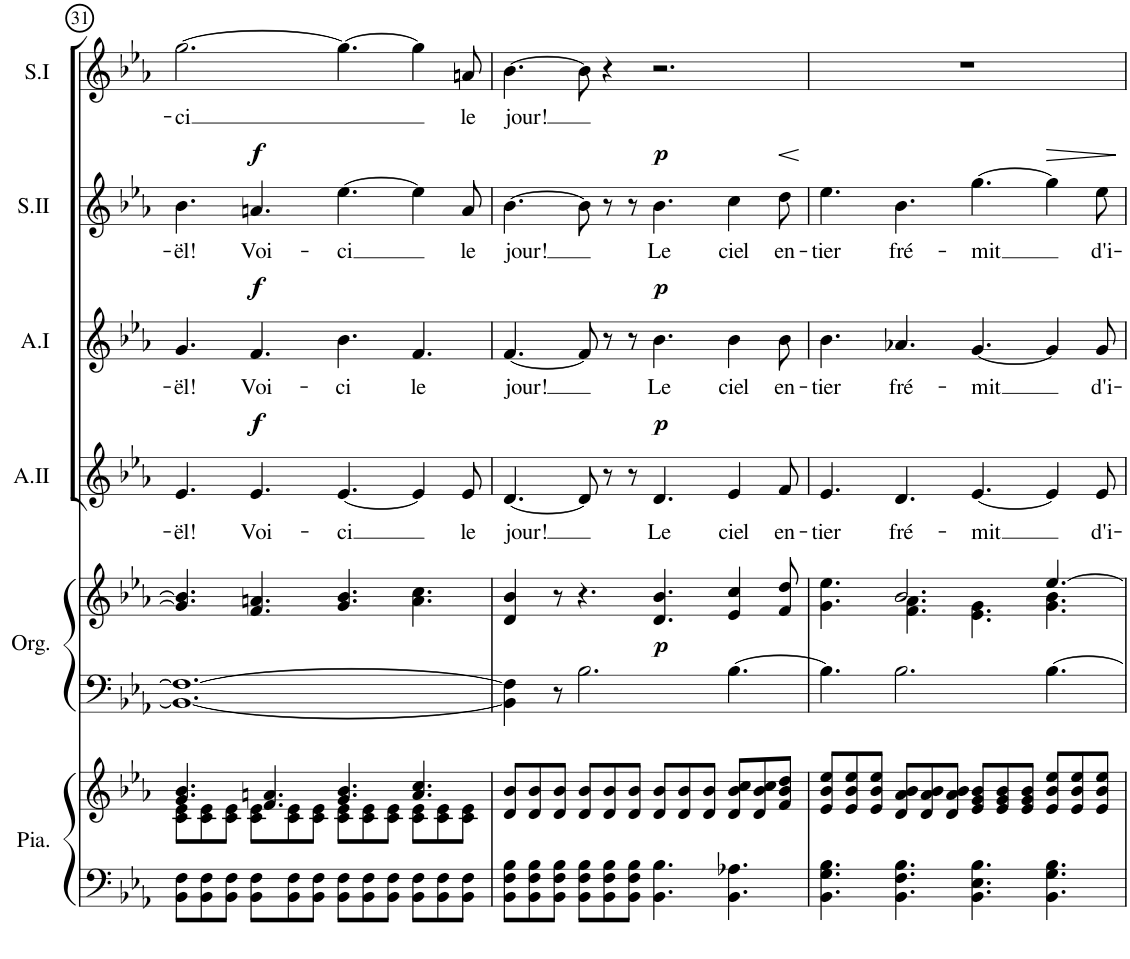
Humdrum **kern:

**kern	**kern	**kern	**kern	**dynam	**kern	**text	**dynam	**kern	**text	**dynam	**kern	**text	**dynam	**kern	**text
*part6	*part6	*part5	*part5	*part5	*part4	*part4	*part4	*part3	*part3	*part3	*part2	*part2	*part2	*part1	*part1
*staff8	*staff7	*staff6	*staff5	*staff5/6	*staff4	*staff4	*staff4	*staff3	*staff3	*staff3	*staff2	*staff2	*staff2	*staff1	*staff1
*I"Piano	*	*I"Orgue	*	*	*I"Alto II	*	*	*I"Alto I	*	*	*I"Soprano II	*	*	*I"Soprano I	*
*I'Pia.	*	*I'Org.	*	*	*I'A.II	*	*	*I'A.I	*	*	*I'S.II	*	*	*I'S.I	*
!!LO:PB:g=z
*clefF4	*clefG2	*clefF4	*clefG2	*	*clefG2	*	*	*clefG2	*	*	*clefG2	*	*	*clefG2	*
*k[b-e-a-]	*k[b-e-a-]	*k[b-e-a-]	*k[b-e-a-]	*	*k[b-e-a-]	*	*	*k[b-e-a-]	*	*	*k[b-e-a-]	*	*	*k[b-e-a-]	*
*M12/8	*M12/8	*M12/8	*M12/8	*	*M12/8	*	*	*M12/8	*	*	*M12/8	*	*	*M12/8	*
=31	=31	=31	=31	=31	=31	=31	=31	=31	=31	=31	=31	=31	=31	=31	=31
*	*^	*	*	*	*	*	*	*	*	*	*	*	*	*	*
!	!	!	!	!	!	!	!LO:LY:b	!	!	!LO:LY:b	!	!	!LO:LY:b	!	!	!LO:LY:b
8BB-\ 8F\L	4.g/ 4.b-/	8c\ 8e-\L	1.BB-_ 1.F_	4.g/] 4.b-/]	.	4.e-/	-ël!	.	4.g/	-ël!	.	4.b-\	-ël!	.	[2.gg\	-ci
8BB-\ 8F\	.	8c\ 8e-\	.	.	.	.	.	.	.	.	.	.	.	.	.	.
8BB-\ 8F\J	.	8c\ 8e-\J	.	.	.	.	.	.	.	.	.	.	.	.	.	.
!	!	!	!	!	!	!	!LO:LY:b	!LO:DY:a	!	!LO:LY:b	!LO:DY:a	!	!LO:LY:b	!LO:DY:a	!	!
8BB-\ 8F\L	4.f/ 4.an/	8c\ 8e-\L	.	4.f/ 4.an/	.	4.e-/	Voi-	f	4.f/	Voi-	f	4.an/	Voi-	f	.	.
8BB-\ 8F\	.	8c\ 8e-\	.	.	.	.	.	.	.	.	.	.	.	.	.	.
8BB-\ 8F\J	.	8c\ 8e-\J	.	.	.	.	.	.	.	.	.	.	.	.	.	.
!	!	!	!	!	!	!	!LO:LY:b	!	!	!LO:LY:b	!	!	!LO:LY:b	!	!	!
8BB-\ 8F\L	4.g/ 4.b-/	8c\ 8e-\L	.	4.g/ 4.b-/	.	[4.e-/	-ci	.	4.b-\	-ci	.	[4.ee-\	-ci	.	4.gg\_	.
8BB-\ 8F\	.	8c\ 8e-\	.	.	.	.	.	.	.	.	.	.	.	.	.	.
8BB-\ 8F\J	.	8c\ 8e-\J	.	.	.	.	.	.	.	.	.	.	.	.	.	.
!	!	!	!	!	!	!	!	!	!	!LO:LY:b	!	!	!	!	!	!
8BB-\ 8F\L	4.a/ 4.cc/	8c\ 8e-\L	.	4.a\ 4.cc\	.	4e-/]	.	.	4.f/	le	.	4ee-\]	.	.	4gg\]	.
8BB-\ 8F\	.	8c\ 8e-\	.	.	.	.	.	.	.	.	.	.	.	.	.	.
!	!	!	!	!	!	!	!LO:LY:b	!	!	!	!	!	!LO:LY:b	!	!	!LO:LY:b
8BB-\ 8F\J	.	8c\ 8e-\J	.	.	.	8e-/	le	.	.	.	.	8a/	le	.	8an/	le
=32	=32	=32	=32	=32	=32	=32	=32	=32	=32	=32	=32	=32	=32	=32	=32	=32
!	!	!	!	!	!	!	!LO:LY:b	!	!	!LO:LY:b	!	!	!LO:LY:b	!	!	!LO:LY:b
*	*v	*v	*	*	*	*	*	*	*	*	*	*	*	*	*	*
8BB-\ 8F\ 8B-\L	8d/ 8b-/L	4BB-\] 4F\]	4d/ 4b-/	.	[4.d/	jour!	.	[4.f/	jour!	.	[4.b-\	jour!	.	[4.b-\	jour!
8BB-\ 8F\ 8B-\	8d/ 8b-/	.	.	.	.	.	.	.	.	.	.	.	.	.	.
8BB-\ 8F\ 8B-\J	8d/ 8b-/J	8r	8r	.	.	.	.	.	.	.	.	.	.	.	.
8BB-\ 8F\ 8B-\L	8d/ 8b-/L	2.B-\	4.r	.	8d/]	.	.	8f/]	.	.	8b-\]	.	.	8b-\]	.
8BB-\ 8F\ 8B-\	8d/ 8b-/	.	.	.	8r	.	.	8r	.	.	8r	.	.	4r	.
8BB-\ 8F\ 8B-\J	8d/ 8b-/J	.	.	.	8r	.	.	8r	.	.	8r	.	.	.	.
!	!	!	!	!LO:DY:b	!	!LO:LY:b	!LO:DY:a	!	!LO:LY:b	!LO:DY:a	!	!LO:LY:b	!LO:DY:a	!	!
4.BB-\ 4.B-\	8d/ 8b-/L	.	4.d/ 4.b-/	p	4.d/	Le	p	4.b-\	Le	p	4.b-\	Le	p	2.r	.
.	8d/ 8b-/	.	.	.	.	.	.	.	.	.	.	.	.	.	.
.	8d/ 8b-/J	.	.	.	.	.	.	.	.	.	.	.	.	.	.
!	!	!	!	!	!	!LO:LY:b	!	!	!LO:LY:b	!	!	!LO:LY:b	!	!	!
4.BB-\ 4.A-X\	8d/ 8b-/ 8cc/L	[4.B-\	4e-/ 4cc/	.	4e-/	ciel	.	4b-\	ciel	.	4cc\	ciel	.	.	.
.	8d/ 8b-/ 8cc/	.	.	.	.	.	.	.	.	.	.	.	.	.	.
!	!	!	!	!	!	!LO:LY:b	!	!	!LO:LY:b	!	!	!LO:LY:b	!LO:HP:b	!	!
.	8f/ 8b-/ 8dd/J	.	8f/ 8dd/	.	8f/	en-	.	8b-\	en-	.	8dd\	en-	<	.	.
.	.	.	.	.	.	.	.	.	.	.	.	.	[	.	.
=33	=33	=33	=33	=33	=33	=33	=33	=33	=33	=33	=33	=33	=33	=33	=33
*	*	*	*^	*	*	*	*	*	*	*	*	*	*	*	*
!	!	!	!	!	!	!	!LO:LY:b	!	!	!LO:LY:b	!	!	!LO:LY:b	!	!	!
4.BB-\ 4.G\ 4.B-\	8e-/ 8b-/ 8ee-/L	4.B-\]	4.g\ 4.ee-\	4.ryy	.	4.e-/	-tier	.	4.b-\	-tier	.	4.ee-\	-tier	.	1.r	.
.	8e-/ 8b-/ 8ee-/	.	.	.	.	.	.	.	.	.	.	.	.	.	.	.
.	8e-/ 8b-/ 8ee-/J	.	.	.	.	.	.	.	.	.	.	.	.	.	.	.
!	!	!	!	!	!	!	!LO:LY:b	!	!	!LO:LY:b	!	!	!LO:LY:b	!	!	!
4.BB-\ 4.F\ 4.B-\	8d/ 8a-/ 8b-/L	2.B-\	2.b-/	4.f\ 4.a-\	.	4.d/	fré-	.	4.a-X/	fré-	.	4.b-\	fré-	.	.	.
.	8d/ 8a-/ 8b-/	.	.	.	.	.	.	.	.	.	.	.	.	.	.	.
.	8d/ 8a-/ 8b-/J	.	.	.	.	.	.	.	.	.	.	.	.	.	.	.
!	!	!	!	!	!	!	!LO:LY:b	!	!	!LO:LY:b	!	!	!LO:LY:b	!	!	!
4.BB-\ 4.E-\ 4.B-\	8e-/ 8g/ 8b-/L	.	.	4.e-\ 4.g\	.	[4.e-/	-mit	.	[4.g/	-mit	.	[4.gg\	-mit	.	.	.
.	8e-/ 8g/ 8b-/	.	.	.	.	.	.	.	.	.	.	.	.	.	.	.
.	8e-/ 8g/ 8b-/J	.	.	.	.	.	.	.	.	.	.	.	.	.	.	.
!	!	!	!	!	!	!	!	!	!	!	!	!	!	!LO:HP:b	!	!
4.BB-\ 4.G\ 4.B-\	8e-/ 8b-/ 8ee-/L	[4.B-\	[4.ee-/	4.g\ 4.b-\	.	4e-/]	.	.	4g/]	.	.	4gg\]	.	>	.	.
.	8e-/ 8b-/ 8ee-/	.	.	.	.	.	.	.	.	.	.	.	.	.	.	.
!	!	!	!	!	!	!	!LO:LY:b	!	!	!LO:LY:b	!	!	!LO:LY:b	!	!	!
.	8e-/ 8b-/ 8ee-/J	.	.	.	.	8e-/	d'i-	.	8g/	d'i-	.	8ee-\	d'i-	.	.	.
*	*	*	*v	*v	*	*	*	*	*	*	*	*	*	*	*	*
.	.	.	.	.	.	.	.	.	.	.	.	.	]	.	.
=	=	=	=	=	=	=	=	=	=	=	=	=	=	=	=
*-	*-	*-	*-	*-	*-	*-	*-	*-	*-	*-	*-	*-	*-	*-	*-
